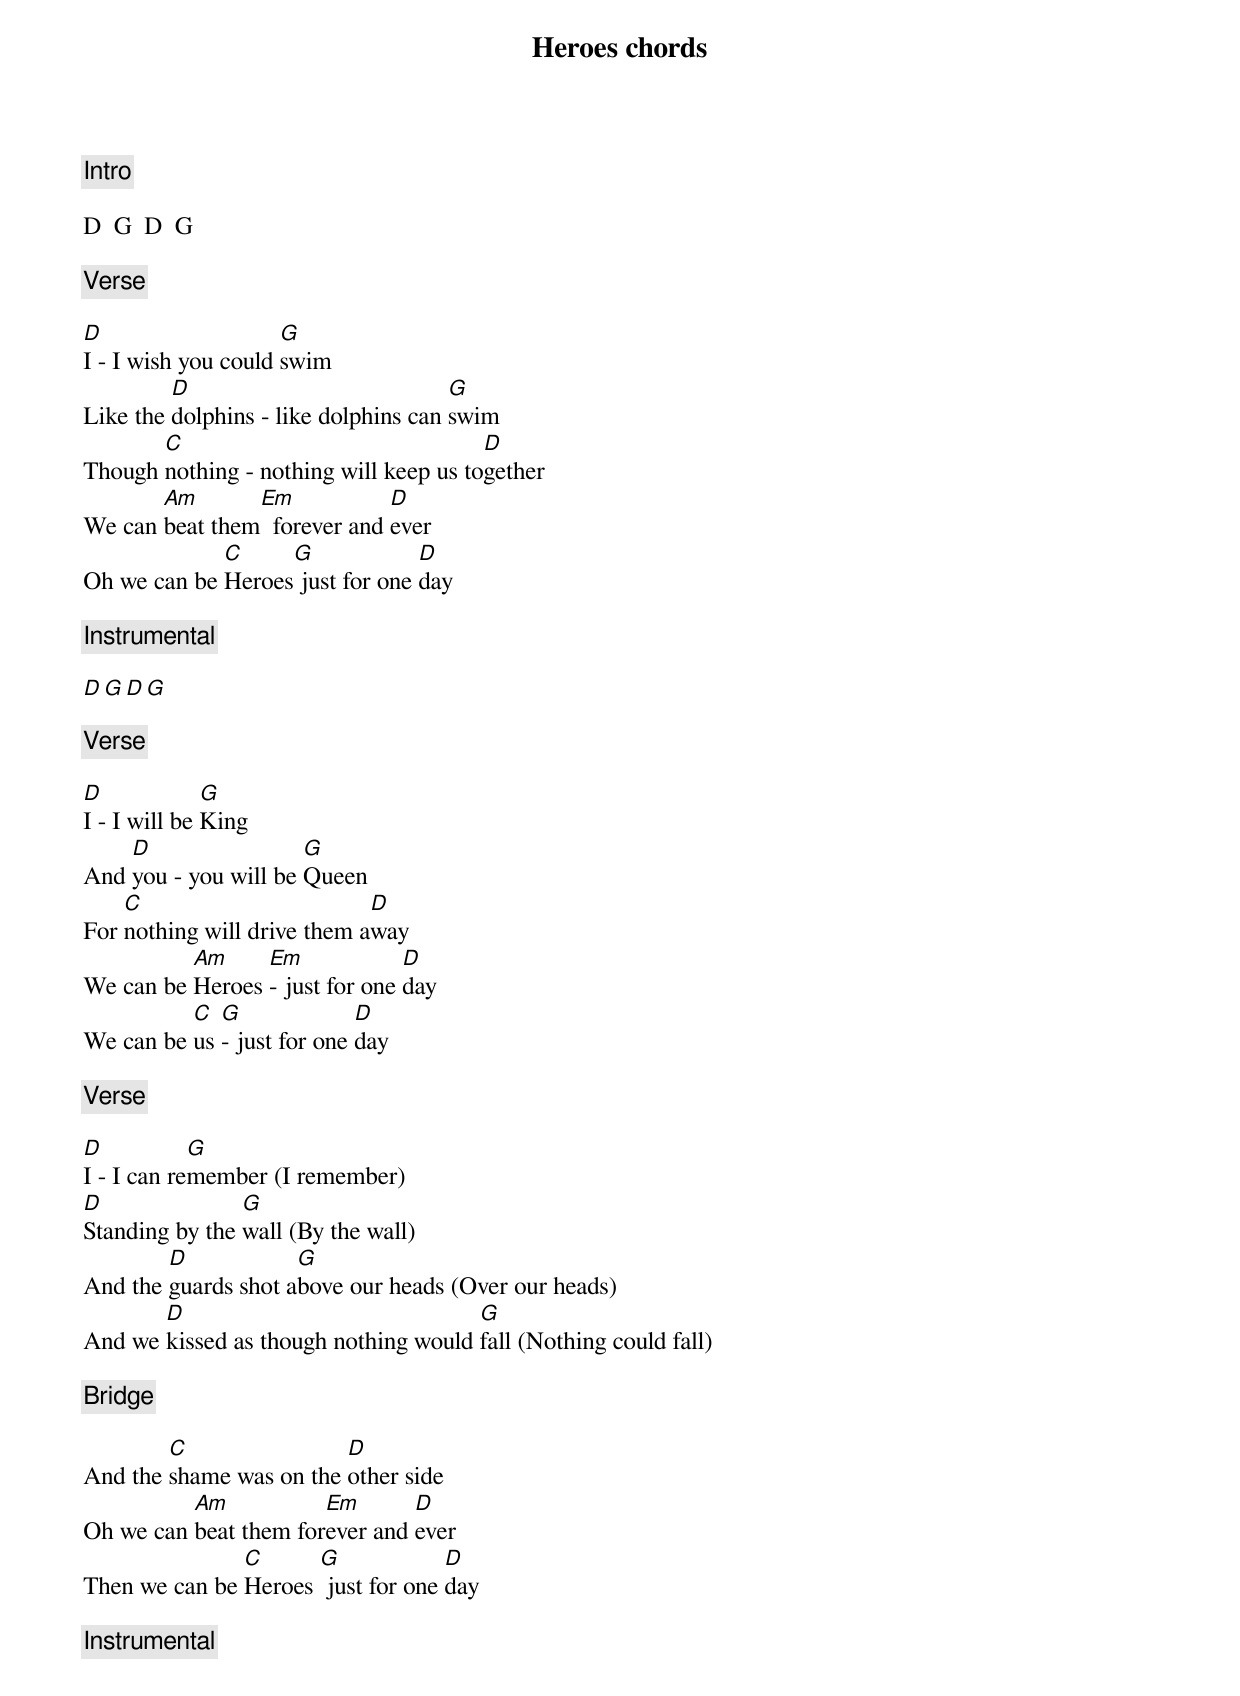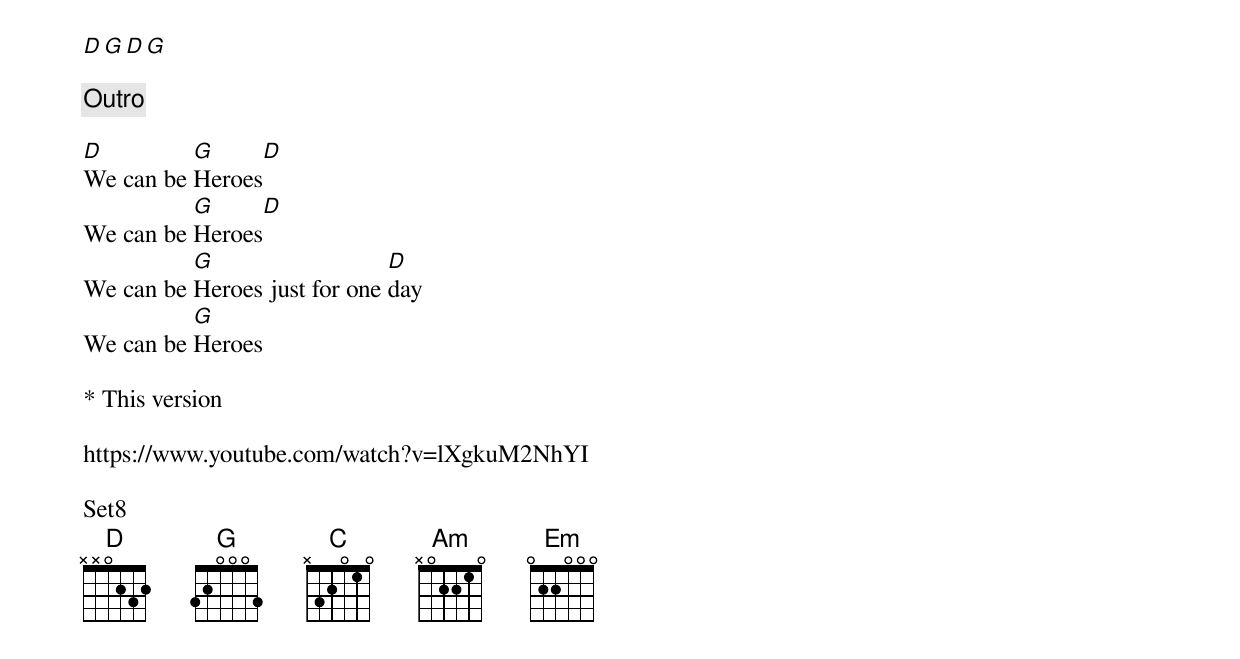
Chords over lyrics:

Heroes chords
David Bowie  1977 (Heroes)  *'this version'

[Intro]

D  G  D  G

[Verse]

D                    G
I - I wish you could swim
         D                            G
Like the dolphins - like dolphins can swim
       C                                D
Though nothing - nothing will keep us together
       Am       Em            D
We can beat them  forever and ever
             C     G             D
Oh we can be Heroes just for one day

[Instrumental]

D  G  D  G

[Verse]

D             G
I - I will be King
    D                 G
And you - you will be Queen
    C                        D
For nothing will drive them away
          Am     Em             D
We can be Heroes - just for one day
          C  G              D
We can be us - just for one day

[Verse]

D           G
I - I can remember (I remember)
D               G
Standing by the wall (By the wall)
        D            G
And the guards shot above our heads (Over our heads)
       D                              G
And we kissed as though nothing would fall (Nothing could fall)

[Bridge]

        C                D
And the shame was on the other side
          Am           Em       D
Oh we can beat them forever and ever
               C      G             D
Then we can be Heroes  just for one day

[Instrumental]

D  G  D  G

[Outro]

D         G      D
We can be Heroes
          G      D
We can be Heroes
          G                   D
We can be Heroes just for one day
          G
We can be Heroes

* This version

https://www.youtube.com/watch?v=lXgkuM2NhYI

Set8
